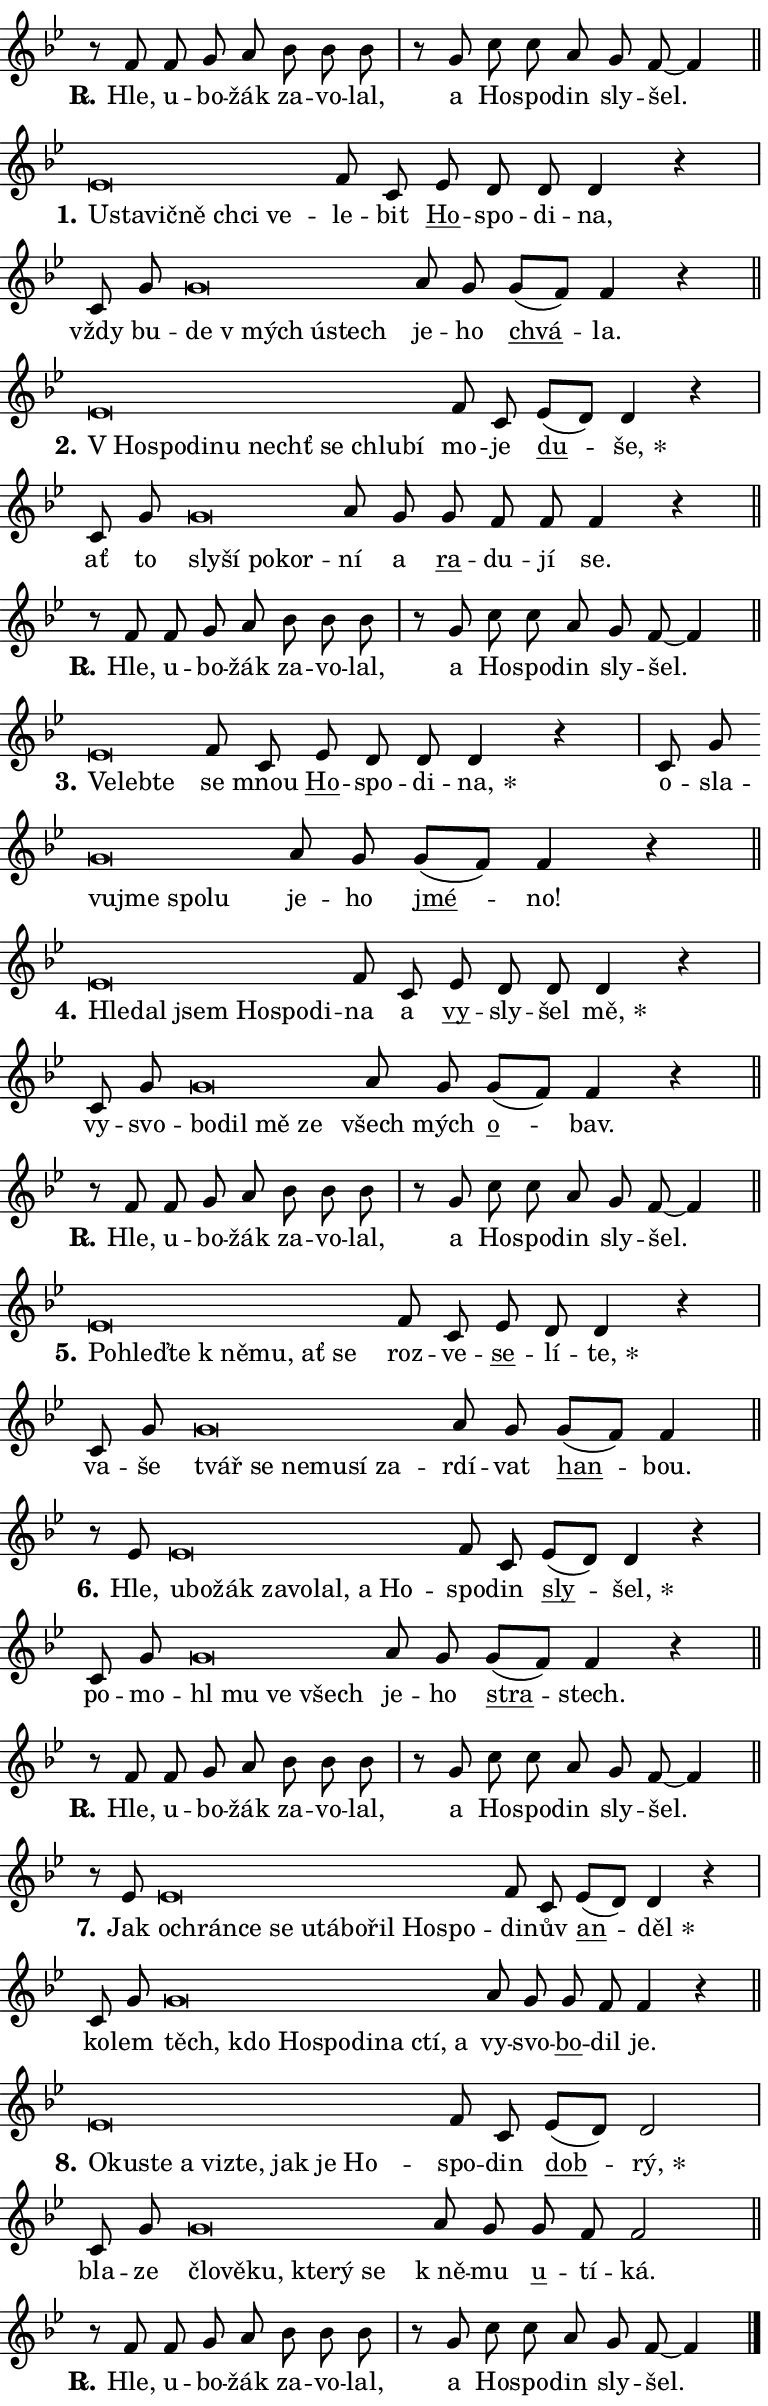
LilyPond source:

\version "2.24.0"
\header { tagline = "" }
\paper {
  indent = 0\cm
  top-margin = 0\cm
  right-margin = 0.13\cm % to fit lyric hyphens
  bottom-margin = 0\cm
  left-margin = 0\cm
  paper-width = 13\cm
  page-breaking = #ly:one-page-breaking
  system-system-spacing.basic-distance = #11
  score-system-spacing.basic-distance = #11
  ragged-last = ##f
}


%% Author: Thomas Morley
%% https://lists.gnu.org/archive/html/lilypond-user/2020-05/msg00002.html
#(define (line-position grob)
"Returns position of @var[grob} in current system:
   @code{'start}, if at first time-step
   @code{'end}, if at last time-step
   @code{'middle} otherwise
"
  (let* ((col (ly:item-get-column grob))
         (ln (ly:grob-object col 'left-neighbor))
         (rn (ly:grob-object col 'right-neighbor))
         (col-to-check-left (if (ly:grob? ln) ln col))
         (col-to-check-right (if (ly:grob? rn) rn col))
         (break-dir-left
           (and
             (ly:grob-property col-to-check-left 'non-musical #f)
             (ly:item-break-dir col-to-check-left)))
         (break-dir-right
           (and
             (ly:grob-property col-to-check-right 'non-musical #f)
             (ly:item-break-dir col-to-check-right))))
        (cond ((eqv? 1 break-dir-left) 'start)
              ((eqv? -1 break-dir-right) 'end)
              (else 'middle))))

#(define (tranparent-at-line-position vctor)
  (lambda (grob)
  "Relying on @code{line-position} select the relevant enry from @var{vctor}.
Used to determine transparency,"
    (case (line-position grob)
      ((end) (not (vector-ref vctor 0)))
      ((middle) (not (vector-ref vctor 1)))
      ((start) (not (vector-ref vctor 2))))))

noteHeadBreakVisibility =
#(define-music-function (break-visibility)(vector?)
"Makes @code{NoteHead}s transparent relying on @var{break-visibility}"
#{
  \override NoteHead.transparent =
    #(tranparent-at-line-position break-visibility)
#})

#(define delete-ledgers-for-transparent-note-heads
  (lambda (grob)
    "Reads whether a @code{NoteHead} is transparent.
If so this @code{NoteHead} is removed from @code{'note-heads} from
@var{grob}, which is supposed to be @code{LedgerLineSpanner}.
As a result ledgers are not printed for this @code{NoteHead}"
    (let* ((nhds-array (ly:grob-object grob 'note-heads))
           (nhds-list
             (if (ly:grob-array? nhds-array)
                 (ly:grob-array->list nhds-array)
                 '()))
           ;; Relies on the transparent-property being done before
           ;; Staff.LedgerLineSpanner.after-line-breaking is executed.
           ;; This is fragile ...
           (to-keep
             (remove
               (lambda (nhd)
                 (ly:grob-property nhd 'transparent #f))
               nhds-list)))
      ;; TODO find a better method to iterate over grob-arrays, similiar
      ;; to filter/remove etc for lists
      ;; For now rebuilt from scratch
      (set! (ly:grob-object grob 'note-heads)  '())
      (for-each
        (lambda (nhd)
          (ly:pointer-group-interface::add-grob grob 'note-heads nhd))
        to-keep))))

squashNotes = {
  \override NoteHead.X-extent = #'(-0.2 . 0.2)
  \override NoteHead.Y-extent = #'(-0.75 . 0)
  \override NoteHead.stencil =
    #(lambda (grob)
       (let ((pos (ly:grob-property grob 'staff-position)))
         (begin
           (if (< pos -7) (display "ERROR: Lower brevis then expected\n") (display ""))
           (if (<= pos -6) ly:text-interface::print ly:note-head::print))))
}
unSquashNotes = {
  \revert NoteHead.X-extent
  \revert NoteHead.Y-extent
  \revert NoteHead.stencil
}

hideNotes = \noteHeadBreakVisibility #begin-of-line-visible
unHideNotes = \noteHeadBreakVisibility #all-visible

% work-around for resetting accidentals
% https://lilypond.org/doc/v2.23/Documentation/notation/displaying-rhythms#unmetered-music
cadenzaMeasure = {
  \cadenzaOff
  \partial 1024 s1024
  \cadenzaOn
}

#(define-markup-command (accent layout props text) (markup?)
  "Underline accented syllable"
  (interpret-markup layout props
    #{\markup \override #'(offset . 4.3) \underline { #text }#}))

responsum = \markup \concat {
  "R" \hspace #-1.05 \path #0.1 #'((moveto 0 0.07) (lineto 0.9 0.8)) \hspace #0.05 "."
}

spaceSize = #0.6828661417322834 % exact space size for TeX Gyre Schola

\layout {
  \context {
    \Staff
    \remove "Time_signature_engraver"
    \override LedgerLineSpanner.after-line-breaking = #delete-ledgers-for-transparent-note-heads
  }
  \context {
    \Lyrics {
      \override LyricSpace.minimum-distance = \spaceSize
      \override LyricText.font-name = #"TeX Gyre Schola"
      \override LyricText.font-size = 1
      \override StanzaNumber.font-name = #"TeX Gyre Schola Bold"
      \override StanzaNumber.font-size = 1
    }
  }
  \context {
    \Score 
    \override NoteHead.text =
      #(lambda (grob) 
        (let ((pos (ly:grob-property grob 'staff-position)))
          #{\markup {
            \combine
              \halign #-0.55 \raise #(if (= pos -6) 0 0.5) \override #'(thickness . 2) \draw-line #'(3.2 . 0)
              \musicglyph "noteheads.sM1"
          }#}))
  }
}

% magnetic-lyrics.ily
%
%   written by
%     Jean Abou Samra <jean@abou-samra.fr>
%     Werner Lemberg <wl@gnu.org>
%
%   adapted by
%     Jiri Hon <jiri.hon@gmail.com>
%
% Version 2022-Apr-15

% https://www.mail-archive.com/lilypond-user@gnu.org/msg149350.html

#(define (Left_hyphen_pointer_engraver context)
   "Collect syllable-hyphen-syllable occurrences in lyrics and store
them in properties.  This engraver only looks to the left.  For
example, if the lyrics input is @code{foo -- bar}, it does the
following.

@itemize @bullet
@item
Set the @code{text} property of the @code{LyricHyphen} grob between
@q{foo} and @q{bar} to @code{foo}.

@item
Set the @code{left-hyphen} property of the @code{LyricText} grob with
text @q{foo} to the @code{LyricHyphen} grob between @q{foo} and
@q{bar}.
@end itemize

Use this auxiliary engraver in combination with the
@code{lyric-@/text::@/apply-@/magnetic-@/offset!} hook."
   (let ((hyphen #f)
         (text #f))
     (make-engraver
      (acknowledgers
       ((lyric-syllable-interface engraver grob source-engraver)
        (set! text grob)))
      (end-acknowledgers
       ((lyric-hyphen-interface engraver grob source-engraver)
        ;(when (not (grob::has-interface grob 'lyric-space-interface))
          (set! hyphen grob)));)
      ((stop-translation-timestep engraver)
       (when (and text hyphen)
         (ly:grob-set-object! text 'left-hyphen hyphen))
       (set! text #f)
       (set! hyphen #f)))))

#(define (lyric-text::apply-magnetic-offset! grob)
   "If the space between two syllables is less than the value in
property @code{LyricText@/.details@/.squash-threshold}, move the right
syllable to the left so that it gets concatenated with the left
syllable.

Use this function as a hook for
@code{LyricText@/.after-@/line-@/breaking} if the
@code{Left_@/hyphen_@/pointer_@/engraver} is active."
   (let ((hyphen (ly:grob-object grob 'left-hyphen #f)))
     (when hyphen
       (let ((left-text (ly:spanner-bound hyphen LEFT)))
         (when (grob::has-interface left-text 'lyric-syllable-interface)
           (let* ((common (ly:grob-common-refpoint grob left-text X))
                  (this-x-ext (ly:grob-extent grob common X))
                  (left-x-ext
                   (begin
                     ;; Trigger magnetism for left-text.
                     (ly:grob-property left-text 'after-line-breaking)
                     (ly:grob-extent left-text common X)))
                  ;; `delta` is the gap width between two syllables.
                  (delta (- (interval-start this-x-ext)
                            (interval-end left-x-ext)))
                  (details (ly:grob-property grob 'details))
                  (threshold (assoc-get 'squash-threshold details 0.2)))
             (when (< delta threshold)
               (let* (;; We have to manipulate the input text so that
                      ;; ligatures crossing syllable boundaries are not
                      ;; disabled.  For languages based on the Latin
                      ;; script this is essentially a beautification.
                      ;; However, for non-Western scripts it can be a
                      ;; necessity.
                      (lt (ly:grob-property left-text 'text))
                      (rt (ly:grob-property grob 'text))
                      (is-space (grob::has-interface hyphen 'lyric-space-interface))
                      (space (if is-space " " ""))
                      (extra-delta (if is-space spaceSize 0))
                      ;; Append new syllable.
                      (ltrt-space (if (and (string? lt) (string? rt))
                                (string-append lt space rt)
                                (make-concat-markup (list lt space rt))))
                      ;; Right-align `ltrt` to the right side.
                      (ltrt-space-markup (grob-interpret-markup
                               grob
                               (make-translate-markup
                                (cons (interval-length this-x-ext) 0)
                                (make-right-align-markup ltrt-space)))))
                 (begin
                   ;; Don't print `left-text`.
                   (ly:grob-set-property! left-text 'stencil #f)
                   ;; Set text and stencil (which holds all collected
                   ;; syllables so far) and shift it to the left.
                   (ly:grob-set-property! grob 'text ltrt-space)
                   (ly:grob-set-property! grob 'stencil ltrt-space-markup)
                   (ly:grob-translate-axis! grob (- (- delta extra-delta)) X))))))))))


#(define (lyric-hyphen::displace-bounds-first grob)
   ;; Make very sure this callback isn't triggered too early.
   (let ((left (ly:spanner-bound grob LEFT))
         (right (ly:spanner-bound grob RIGHT)))
     (ly:grob-property left 'after-line-breaking)
     (ly:grob-property right 'after-line-breaking)
     (ly:lyric-hyphen::print grob)))

squashThreshold = #0.4

\layout {
  \context {
    \Lyrics
    \consists #Left_hyphen_pointer_engraver
    \override LyricText.after-line-breaking =
      #lyric-text::apply-magnetic-offset!
    \override LyricHyphen.stencil = #lyric-hyphen::displace-bounds-first
    \override LyricText.details.squash-threshold = \squashThreshold
    \override LyricHyphen.minimum-distance = 0
    \override LyricHyphen.minimum-length = \squashThreshold
  }
}

squashText = \override LyricText.details.squash-threshold = 9999
unSquashText = \override LyricText.details.squash-threshold = \squashThreshold

leftText = \override LyricText.self-alignment-X = #LEFT
unLeftText = \revert LyricText.self-alignment-X

starOffset = #(lambda (grob) 
                (let ((x_offset (ly:self-alignment-interface::aligned-on-x-parent grob)))
                  (if (= x_offset 0) 0 (+ x_offset 1.2))))

star = #(define-music-function (syllable)(string?)
"Append star separator at the end of a syllable"
#{
  \once \override LyricText.X-offset = #starOffset
  \lyricmode { \markup {
    #syllable
    \override #'((font-name . "TeX Gyre Schola Bold")) \hspace #0.2 \lower #0.65 \larger "*"
  } }
#})

starAccent = #(define-music-function (syllable)(string?)
"Append star separator at the end of a syllable and make accent"
#{
  \once \override LyricText.X-offset = #starOffset
  \lyricmode { \markup {
    \accent #syllable
    \override #'((font-name . "TeX Gyre Schola Bold")) \hspace #0.2 \lower #0.65 \larger "*"
  } }
#})

breath = #(define-music-function (syllable)(string?)
"Append breathing indicator at the end of a syllable"
#{
  \lyricmode { \markup { #syllable "+" } }
#})

optionalBreath = #(define-music-function (syllable)(string?)
"Append optional breathing indicator at the end of a syllable"
#{
  \lyricmode { \markup { #syllable "(+)" } }
#})


\score {
    <<
        \new Voice = "melody" { \cadenzaOn \key bes \major \relative { r8 f' f g a bes bes bes \cadenzaMeasure \bar "|" r g c c a g f~ f4 \cadenzaMeasure \bar "||" \break } }
        \new Lyrics \lyricsto "melody" { \lyricmode { \set stanza = \responsum
Hle, u -- bo -- žák za -- vo -- lal, a Ho -- spo -- din sly -- šel. } }
    >>
    \layout {}
}

\score {
    <<
        \new Voice = "melody" { \cadenzaOn \key bes \major \relative { \squashNotes es'\breve*1/16 \hideNotes \breve*1/16 \bar "" \breve*1/16 \bar "" \breve*1/16 \bar "" \breve*1/16 \breve*1/16 \bar "" \unHideNotes \unSquashNotes f8 c \bar "" es d d d4 r \cadenzaMeasure \bar "|" c8 g' \bar "" \squashNotes g\breve*1/16 \hideNotes \breve*1/16 \bar "" \breve*1/16 \breve*1/16 \bar "" \unHideNotes \unSquashNotes a8 g \bar "" g[( f)] f4 r \cadenzaMeasure \bar "||" \break } }
        \new Lyrics \lyricsto "melody" { \lyricmode { \set stanza = "1."
\leftText U -- \squashText sta -- vič -- ně chci ve -- \unLeftText \unSquashText le -- bit \markup \accent Ho -- spo -- di -- na,
vždy bu -- \leftText de \squashText "v mých" ú -- stech \unLeftText \unSquashText je -- ho \markup \accent chvá -- la. } }
    >>
    \layout {}
}

\score {
    <<
        \new Voice = "melody" { \cadenzaOn \key bes \major \relative { \squashNotes es'\breve*1/16 \hideNotes \breve*1/16 \bar "" \breve*1/16 \bar "" \breve*1/16 \bar "" \breve*1/16 \bar "" \breve*1/16 \bar "" \breve*1/16 \breve*1/16 \bar "" \unHideNotes \unSquashNotes f8 c \bar "" es[( d)] d4 r \cadenzaMeasure \bar "|" c8 g' \bar "" \squashNotes g\breve*1/16 \hideNotes \breve*1/16 \bar "" \breve*1/16 \breve*1/16 \bar "" \unHideNotes \unSquashNotes a8 g \bar "" g f f f4 r \cadenzaMeasure \bar "||" \break } }
        \new Lyrics \lyricsto "melody" { \lyricmode { \set stanza = "2."
\leftText "V Ho" -- \squashText spo -- di -- nu nechť se chlu -- bí \unLeftText \unSquashText mo -- je \markup \accent du -- \star še, ať to \leftText sly -- \squashText ší po -- kor -- \unLeftText \unSquashText ní a \markup \accent ra -- du -- jí se. } }
    >>
    \layout {}
}

\score {
    <<
        \new Voice = "melody" { \cadenzaOn \key bes \major \relative { r8 f' f g a bes bes bes \cadenzaMeasure \bar "|" r g c c a g f~ f4 \cadenzaMeasure \bar "||" \break } }
        \new Lyrics \lyricsto "melody" { \lyricmode { \set stanza = \responsum
Hle, u -- bo -- žák za -- vo -- lal, a Ho -- spo -- din sly -- šel. } }
    >>
    \layout {}
}

\score {
    <<
        \new Voice = "melody" { \cadenzaOn \key bes \major \relative { \squashNotes es'\breve*1/16 \hideNotes \breve*1/16 \breve*1/16 \bar "" \unHideNotes \unSquashNotes f8 c \bar "" es d d d4 r \cadenzaMeasure \bar "|" c8 g' \bar "" \squashNotes g\breve*1/16 \hideNotes \breve*1/16 \bar "" \breve*1/16 \breve*1/16 \bar "" \unHideNotes \unSquashNotes a8 g \bar "" g[( f)] f4 r \cadenzaMeasure \bar "||" \break } }
        \new Lyrics \lyricsto "melody" { \lyricmode { \set stanza = "3."
\leftText Ve -- \squashText leb -- te \unLeftText \unSquashText se mnou \markup \accent Ho -- spo -- di -- \star na, o -- sla -- \leftText vu -- \squashText jme spo -- lu \unLeftText \unSquashText je -- ho \markup \accent jmé -- no! } }
    >>
    \layout {}
}

\score {
    <<
        \new Voice = "melody" { \cadenzaOn \key bes \major \relative { \squashNotes es'\breve*1/16 \hideNotes \breve*1/16 \bar "" \breve*1/16 \bar "" \breve*1/16 \bar "" \breve*1/16 \breve*1/16 \bar "" \unHideNotes \unSquashNotes f8 c \bar "" es d d d4 r \cadenzaMeasure \bar "|" c8 g' \bar "" \squashNotes g\breve*1/16 \hideNotes \breve*1/16 \bar "" \breve*1/16 \breve*1/16 \bar "" \unHideNotes \unSquashNotes a8 g \bar "" g[( f)] f4 r \cadenzaMeasure \bar "||" \break } }
        \new Lyrics \lyricsto "melody" { \lyricmode { \set stanza = "4."
\leftText Hle -- \squashText dal jsem Ho -- spo -- di -- \unLeftText \unSquashText na a \markup \accent vy -- sly -- šel \star mě, vy -- svo -- \leftText bo -- \squashText dil mě ze \unLeftText \unSquashText všech mých \markup \accent o -- bav. } }
    >>
    \layout {}
}

\score {
    <<
        \new Voice = "melody" { \cadenzaOn \key bes \major \relative { r8 f' f g a bes bes bes \cadenzaMeasure \bar "|" r g c c a g f~ f4 \cadenzaMeasure \bar "||" \break } }
        \new Lyrics \lyricsto "melody" { \lyricmode { \set stanza = \responsum
Hle, u -- bo -- žák za -- vo -- lal, a Ho -- spo -- din sly -- šel. } }
    >>
    \layout {}
}

\score {
    <<
        \new Voice = "melody" { \cadenzaOn \key bes \major \relative { \squashNotes es'\breve*1/16 \hideNotes \breve*1/16 \bar "" \breve*1/16 \bar "" \breve*1/16 \bar "" \breve*1/16 \bar "" \breve*1/16 \breve*1/16 \bar "" \unHideNotes \unSquashNotes f8 c \bar "" es d d4 r \cadenzaMeasure \bar "|" c8 g' \bar "" \squashNotes g\breve*1/16 \hideNotes \breve*1/16 \bar "" \breve*1/16 \bar "" \breve*1/16 \bar "" \breve*1/16 \breve*1/16 \bar "" \unHideNotes \unSquashNotes a8 g \bar "" g[( f)] f4 \cadenzaMeasure \bar "||" \break } }
        \new Lyrics \lyricsto "melody" { \lyricmode { \set stanza = "5."
\leftText Po -- \squashText hleď -- te "k ně" -- mu, ať se \unLeftText \unSquashText roz -- ve -- \markup \accent se -- lí -- \star te, va -- še \leftText tvář \squashText se ne -- mu -- sí za -- \unLeftText \unSquashText rdí -- vat \markup \accent han -- bou. } }
    >>
    \layout {}
}

\score {
    <<
        \new Voice = "melody" { \cadenzaOn \key bes \major \relative { r8 es'8 \squashNotes es\breve*1/16 \hideNotes \breve*1/16 \bar "" \breve*1/16 \bar "" \breve*1/16 \bar "" \breve*1/16 \bar "" \breve*1/16 \bar "" \breve*1/16 \breve*1/16 \bar "" \unHideNotes \unSquashNotes f8 c \bar "" es[( d)] d4 r \cadenzaMeasure \bar "|" c8 g' \bar "" \squashNotes g\breve*1/16 \hideNotes \breve*1/16 \bar "" \breve*1/16 \breve*1/16 \bar "" \unHideNotes \unSquashNotes a8 g \bar "" g[( f)] f4 r \cadenzaMeasure \bar "||" \break } }
        \new Lyrics \lyricsto "melody" { \lyricmode { \set stanza = "6."
Hle, \leftText u -- \squashText bo -- žák za -- vo -- lal, a Ho -- \unLeftText \unSquashText spo -- din \markup \accent sly -- \star šel, po -- mo -- \leftText hl \squashText mu ve všech \unLeftText \unSquashText je -- ho \markup \accent stra -- stech. } }
    >>
    \layout {}
}

\score {
    <<
        \new Voice = "melody" { \cadenzaOn \key bes \major \relative { r8 f' f g a bes bes bes \cadenzaMeasure \bar "|" r g c c a g f~ f4 \cadenzaMeasure \bar "||" \break } }
        \new Lyrics \lyricsto "melody" { \lyricmode { \set stanza = \responsum
Hle, u -- bo -- žák za -- vo -- lal, a Ho -- spo -- din sly -- šel. } }
    >>
    \layout {}
}

\score {
    <<
        \new Voice = "melody" { \cadenzaOn \key bes \major \relative { r8 es'8 \squashNotes es\breve*1/16 \hideNotes \breve*1/16 \bar "" \breve*1/16 \bar "" \breve*1/16 \bar "" \breve*1/16 \bar "" \breve*1/16 \bar "" \breve*1/16 \bar "" \breve*1/16 \bar "" \breve*1/16 \breve*1/16 \bar "" \unHideNotes \unSquashNotes f8 c \bar "" es[( d)] d4 r \cadenzaMeasure \bar "|" c8 g' \bar "" \squashNotes g\breve*1/16 \hideNotes \breve*1/16 \bar "" \breve*1/16 \bar "" \breve*1/16 \bar "" \breve*1/16 \bar "" \breve*1/16 \bar "" \breve*1/16 \breve*1/16 \bar "" \unHideNotes \unSquashNotes a8 g \bar "" g f f4 r \cadenzaMeasure \bar "||" \break } }
        \new Lyrics \lyricsto "melody" { \lyricmode { \set stanza = "7."
Jak \leftText o -- \squashText chrán -- ce se u -- tá -- bo -- řil Ho -- spo -- \unLeftText \unSquashText di -- nův \markup \accent an -- \star děl ko -- lem \leftText těch, \squashText kdo Ho -- spo -- di -- na ctí, a \unLeftText \unSquashText vy -- svo -- \markup \accent bo -- dil je. } }
    >>
    \layout {}
}

\score {
    <<
        \new Voice = "melody" { \cadenzaOn \key bes \major \relative { \squashNotes es'\breve*1/16 \hideNotes \breve*1/16 \bar "" \breve*1/16 \bar "" \breve*1/16 \bar "" \breve*1/16 \bar "" \breve*1/16 \bar "" \breve*1/16 \bar "" \breve*1/16 \breve*1/16 \bar "" \unHideNotes \unSquashNotes f8 c \bar "" es[( d)] d2 \cadenzaMeasure \bar "|" c8 g' \bar "" \squashNotes g\breve*1/16 \hideNotes \breve*1/16 \bar "" \breve*1/16 \bar "" \breve*1/16 \bar "" \breve*1/16 \breve*1/16 \bar "" \unHideNotes \unSquashNotes a8 g \bar "" g f f2 \cadenzaMeasure \bar "||" \break } }
        \new Lyrics \lyricsto "melody" { \lyricmode { \set stanza = "8."
\leftText O -- \squashText ku -- ste a vi -- zte, jak je Ho -- \unLeftText \unSquashText spo -- din \markup \accent dob -- \star rý, bla -- ze \leftText člo -- \squashText vě -- ku, kte -- rý se \unLeftText \unSquashText "k ně" -- mu \markup \accent u -- tí -- ká. } }
    >>
    \layout {}
}

\score {
    <<
        \new Voice = "melody" { \cadenzaOn \key bes \major \relative { r8 f' f g a bes bes bes \cadenzaMeasure \bar "|" r g c c a g f~ f4 \cadenzaMeasure \bar "||" \break } \bar "|." }
        \new Lyrics \lyricsto "melody" { \lyricmode { \set stanza = \responsum
Hle, u -- bo -- žák za -- vo -- lal, a Ho -- spo -- din sly -- šel. } }
    >>
    \layout {}
}
